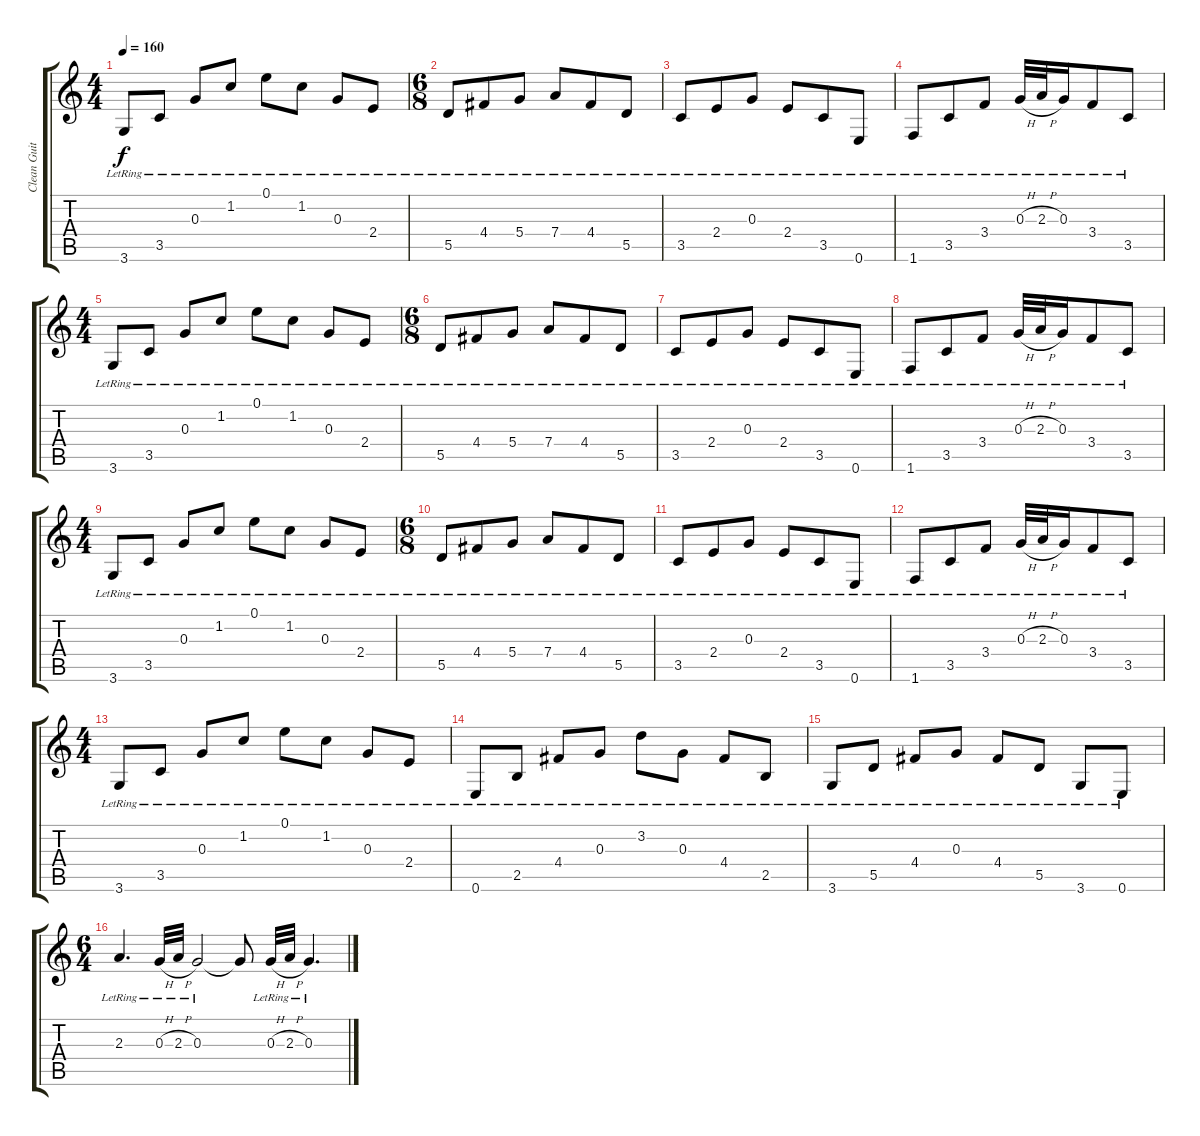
\track ("Clean Guitar" "Clean Guit") {instrument acousticguitarsteel}
\staff {score tabs}
\tuning (E4 B3 G3 D3 A2 E2) {hide}
\ts (4 4)
\tempo 160
\clef g2
\ks c
3.6{lr}.8{dy f} 3.5{lr}.8 0.3{lr}.8 1.2{lr}.8 0.1{lr}.8 1.2{lr}.8 0.3{lr}.8 2.4{lr}.8 |
\ts (6 8)
5.5{lr}.8 4.4{lr}.8 5.4{lr}.8 7.4{lr}.8 4.4{lr}.8 5.5{lr}.8 |
3.5{lr}.8 2.4{lr}.8 0.3{lr}.8 2.4{lr}.8 3.5{lr}.8 0.6{lr}.8 |
1.6{lr}.8 3.5{lr}.8 3.4{lr}.8 0.3{h lr}.32 2.3{h lr}.32 0.3{lr}.16 3.4{lr}.8 3.5{lr}.8 |
\ts (4 4)
3.6{lr}.8 3.5{lr}.8 0.3{lr}.8 1.2{lr}.8 0.1{lr}.8 1.2{lr}.8 0.3{lr}.8 2.4{lr}.8 |
\ts (6 8)
5.5{lr}.8 4.4{lr}.8 5.4{lr}.8 7.4{lr}.8 4.4{lr}.8 5.5{lr}.8 |
3.5{lr}.8 2.4{lr}.8 0.3{lr}.8 2.4{lr}.8 3.5{lr}.8 0.6{lr}.8 |
1.6{lr}.8 3.5{lr}.8 3.4{lr}.8 0.3{h lr}.32 2.3{h lr}.32 0.3{lr}.16 3.4{lr}.8 3.5{lr}.8 |
\ts (4 4)
3.6{lr}.8 3.5{lr}.8 0.3{lr}.8 1.2{lr}.8 0.1{lr}.8 1.2{lr}.8 0.3{lr}.8 2.4{lr}.8 |
\ts (6 8)
5.5{lr}.8 4.4{lr}.8 5.4{lr}.8 7.4{lr}.8 4.4{lr}.8 5.5{lr}.8 |
3.5{lr}.8 2.4{lr}.8 0.3{lr}.8 2.4{lr}.8 3.5{lr}.8 0.6{lr}.8 |
1.6{lr}.8 3.5{lr}.8 3.4{lr}.8 0.3{h lr}.32 2.3{h lr}.32 0.3{lr}.16 3.4{lr}.8 3.5{lr}.8 |
\ts (4 4)
3.6{lr}.8 3.5{lr}.8 0.3{lr}.8 1.2{lr}.8 0.1{lr}.8 1.2{lr}.8 0.3{lr}.8 2.4{lr}.8 |
0.6{lr}.8 2.5{lr}.8 4.4{lr}.8 0.3{lr}.8 3.2{lr}.8 0.3{lr}.8 4.4{lr}.8 2.5{lr}.8 |
3.6{lr}.8 5.5{lr}.8 4.4{lr}.8 0.3{lr}.8 4.4{lr}.8 5.5{lr}.8 3.6{lr}.8 0.6{lr}.8 |
\ts (6 4)
2.3{lr}.4{d} 0.3{h lr}.32 2.3{h lr}.32 0.3{lr}.2 0.3{t}.8 0.3{h lr}.32 2.3{h lr}.32 0.3{lr}.4{d}
